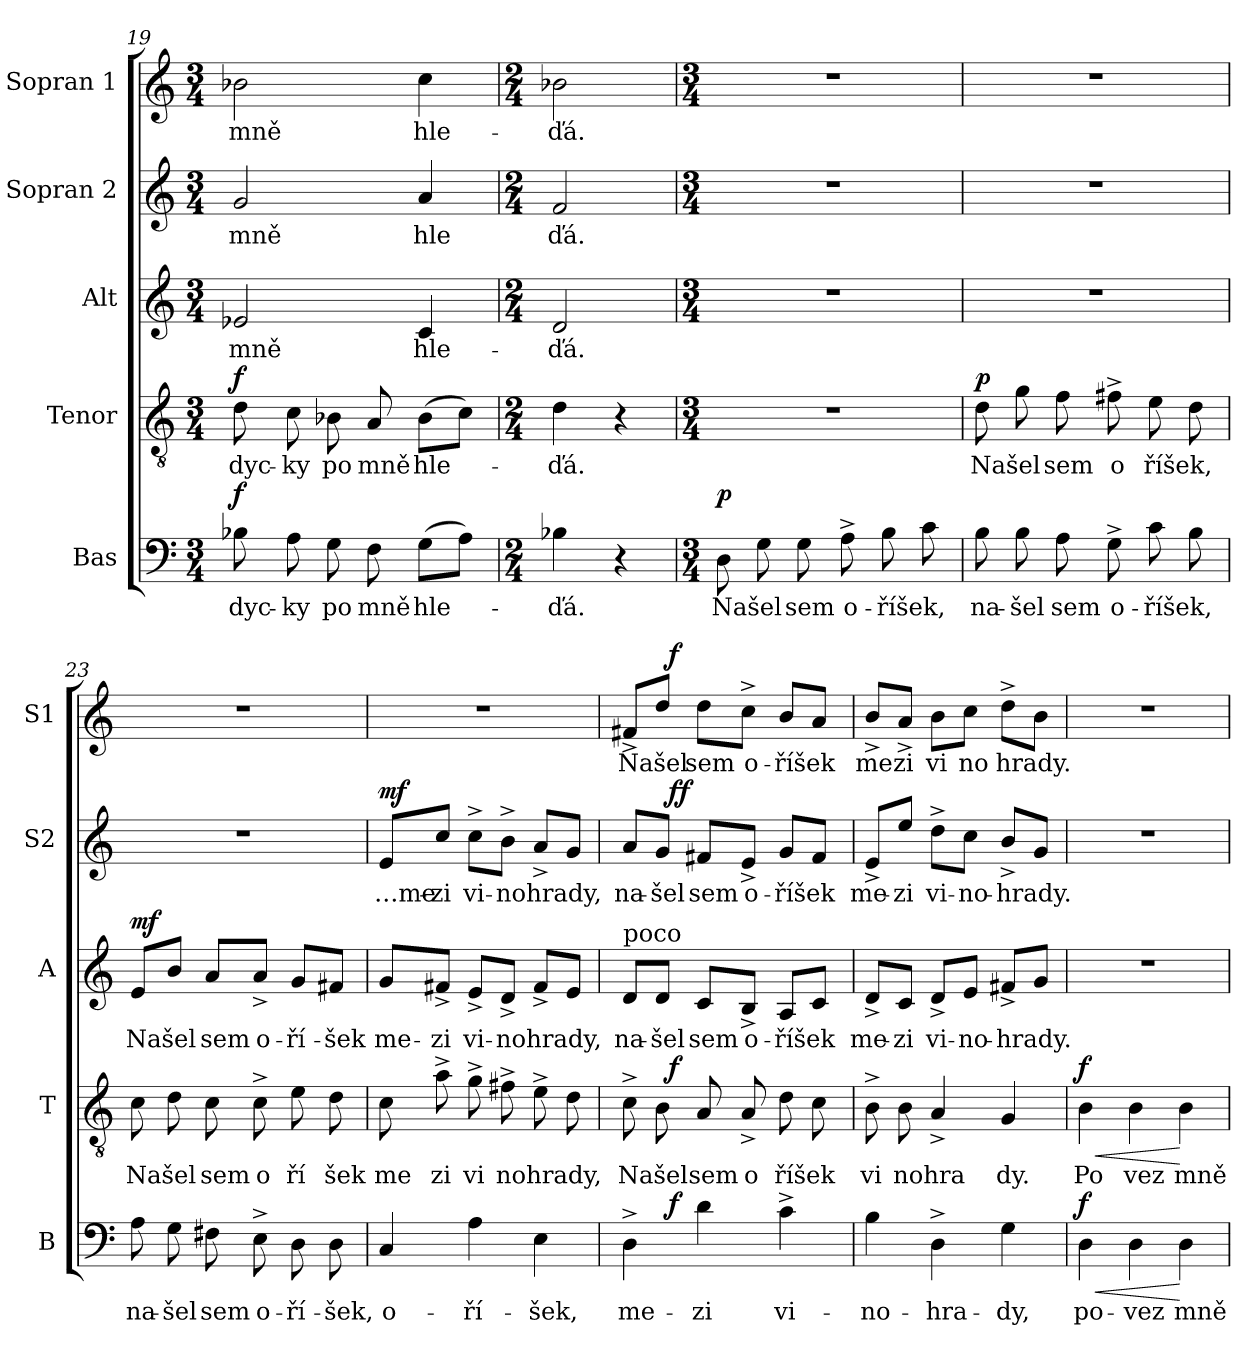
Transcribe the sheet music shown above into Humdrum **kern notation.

**kern	**text	**dynam	**kern	**text	**dynam	**kern	**text	**dynam	**kern	**text	**dynam	**kern	**text	**dynam
*part5	*part5	*part5	*part4	*part4	*part4	*part3	*part3	*part3	*part2	*part2	*part2	*part1	*part1	*part1
*staff5	*staff5	*staff5	*staff4	*staff4	*staff4	*staff3	*staff3	*staff3	*staff2	*staff2	*staff2	*staff1	*staff1	*staff1
*I"Bas	*	*	*I"Tenor	*	*	*I"Alt	*	*	*I"Sopran 2	*	*	*I"Sopran 1	*	*
*I'B	*	*	*I'T	*	*	*I'A	*	*	*I'S2	*	*	*I'S1	*	*
*clefF4	*	*	*clefGv2	*	*	*clefG2	*	*	*clefG2	*	*	*clefG2	*	*
*M3/4	*	*	*M3/4	*	*	*M3/4	*	*	*M3/4	*	*	*M3/4	*	*
=19	=19	=19	=19	=19	=19	=19	=19	=19	=19	=19	=19	=19	=19	=19
!	!LO:LY:b:cj	!LO:DY:a	!	!LO:LY:b:cj	!LO:DY:a	!	!LO:LY:b:cj	!	!	!LO:LY:b:cj	!	!	!LO:LY:b:cj	!
8B-X\	dyc-	f	8d\	dyc-	f	2e-X/	mně	.	2g/	mně	.	2b-X\	mně	.
!	!LO:LY:b:cj	!	!	!LO:LY:b:cj	!	!	!	!	!	!	!	!	!	!
8A\	-ky	.	8c\	-ky	.	.	.	.	.	.	.	.	.	.
!	!LO:LY:b:cj	!	!	!LO:LY:b:cj	!	!	!	!	!	!	!	!	!	!
8G\	po	.	8B-X\	po	.	.	.	.	.	.	.	.	.	.
!	!LO:LY:b:cj	!	!	!LO:LY:b:cj	!	!	!	!	!	!	!	!	!	!
8F\	mně	.	8A/	mně	.	.	.	.	.	.	.	.	.	.
!	!LO:LY:b	!	!	!LO:LY:b	!	!	!LO:LY:b:cj	!	!	!LO:LY:b:cj	!	!	!LO:LY:b:cj	!
(>8G\L	hle-	.	(>8B-\L	hle-	.	4c/	hle-	.	4a/	hle	.	4cc\	hle-	.
8A\J)	.	.	8c\J)	.	.	.	.	.	.	.	.	.	.	.
=20	=20	=20	=20	=20	=20	=20	=20	=20	=20	=20	=20	=20	=20	=20
*M2/4	*	*	*M2/4	*	*	*M2/4	*	*	*M2/4	*	*	*M2/4	*	*
!	!LO:LY:b:cj	!	!	!LO:LY:b:cj	!	!	!LO:LY:b:cj	!	!	!LO:LY:b:cj	!	!	!LO:LY:b:cj	!
4B-X\	-ďá.	.	4d\	-ďá.	.	2d/	-ďá.	.	2f/	ďá.	.	2b-X\	-ďá.	.
4r	.	.	4r	.	.	.	.	.	.	.	.	.	.	.
!!LO:LB:g=z
=21	=21	=21	=21	=21	=21	=21	=21	=21	=21	=21	=21	=21	=21	=21
*M3/4	*	*	*M3/4	*	*	*M3/4	*	*	*M3/4	*	*	*M3/4	*	*
!	!LO:LY:b:cj	!LO:DY:a	!LO:N:vis=1	!	!	!LO:N:vis=1	!	!	!LO:N:vis=1	!	!	!LO:N:vis=1	!	!
8D\	Našel	p	2.r	.	.	2.r	.	.	2.r	.	.	2.r	.	.
8G\	.	.	.	.	.	.	.	.	.	.	.	.	.	.
!	!LO:LY:b:cj	!	!	!	!	!	!	!	!	!	!	!	!	!
8G\	sem	.	.	.	.	.	.	.	.	.	.	.	.	.
!	!LO:LY:b:cj	!	!	!	!	!	!	!	!	!	!	!	!	!
8A^>\	o-	.	.	.	.	.	.	.	.	.	.	.	.	.
!	!LO:LY:b	!	!	!	!	!	!	!	!	!	!	!	!	!
8B\	-říšek,	.	.	.	.	.	.	.	.	.	.	.	.	.
8c\	.	.	.	.	.	.	.	.	.	.	.	.	.	.
=22	=22	=22	=22	=22	=22	=22	=22	=22	=22	=22	=22	=22	=22	=22
!	!LO:LY:b:cj	!	!	!LO:LY:b:cj	!LO:DY:a	!LO:N:vis=1	!	!	!LO:N:vis=1	!	!	!LO:N:vis=1	!	!
8B\	na-	.	8d\	Našel	p	2.r	.	.	2.r	.	.	2.r	.	.
!	!LO:LY:b:cj	!	!	!	!	!	!	!	!	!	!	!	!	!
8B\	-šel	.	8g\	.	.	.	.	.	.	.	.	.	.	.
!	!LO:LY:b:cj	!	!	!LO:LY:b:cj	!	!	!	!	!	!	!	!	!	!
8A\	sem	.	8f\	sem	.	.	.	.	.	.	.	.	.	.
!	!LO:LY:b:cj	!	!	!LO:LY:b:cj	!	!	!	!	!	!	!	!	!	!
8G^>\	o-	.	8f#X^>\	o	.	.	.	.	.	.	.	.	.	.
!	!LO:LY:b	!	!	!LO:LY:b	!	!	!	!	!	!	!	!	!	!
8c\	-říšek,	.	8e\	říšek,	.	.	.	.	.	.	.	.	.	.
8B\	.	.	8d\	.	.	.	.	.	.	.	.	.	.	.
=23	=23	=23	=23	=23	=23	=23	=23	=23	=23	=23	=23	=23	=23	=23
!	!LO:LY:b:cj	!	!	!LO:LY:b:cj	!	!	!LO:LY:b:cj	!LO:DY:a	!LO:N:vis=1	!	!	!LO:N:vis=1	!	!
8A\	na-	.	8c\	Našel	.	8e/L	Našel	mf	2.r	.	.	2.r	.	.
!	!LO:LY:b:cj	!	!	!	!	!	!	!	!	!	!	!	!	!
8G\	-šel	.	8d\	.	.	8b/J	.	.	.	.	.	.	.	.
!	!LO:LY:b:cj	!	!	!LO:LY:b:cj	!	!	!LO:LY:b:cj	!	!	!	!	!	!	!
8F#X\	sem	.	8c\	sem	.	8a/L	sem	.	.	.	.	.	.	.
!	!LO:LY:b:cj	!	!	!LO:LY:b:cj	!	!	!LO:LY:b:cj	!	!	!	!	!	!	!
8E^>\	o-	.	8c^>\	o	.	8a^</J	o-	.	.	.	.	.	.	.
!	!LO:LY:b:cj	!	!	!LO:LY:b:cj	!	!	!LO:LY:b:cj	!	!	!	!	!	!	!
8D\	-ří-	.	8e\	ří	.	8g/L	-ří-	.	.	.	.	.	.	.
!	!LO:LY:b:cj	!	!	!LO:LY:b:cj	!	!	!LO:LY:b:cj	!	!	!	!	!	!	!
8D\	-šek,	.	8d\	šek	.	8f#X/J	-šek	.	.	.	.	.	.	.
=24	=24	=24	=24	=24	=24	=24	=24	=24	=24	=24	=24	=24	=24	=24
!	!LO:LY:b:cj	!	!	!LO:LY:b:cj	!	!	!LO:LY:b:cj	!	!	!LO:LY:b:cj	!LO:DY:a	!LO:N:vis=1	!	!
4C/	o-	.	8c\	me	.	8g/L	me-	.	8e/L	…me-	mf	2.r	.	.
!	!	!	!	!LO:LY:b:cj	!	!	!LO:LY:b:cj	!	!	!LO:LY:b:cj	!	!	!	!
.	.	.	8a^>\	zi	.	8f#X^</J	-zi	.	8cc/J	-zi	.	.	.	.
!	!LO:LY:b:cj	!	!	!LO:LY:b:cj	!	!	!LO:LY:b:cj	!	!	!LO:LY:b:cj	!	!	!	!
4A\	-ří-	.	8g^>\	vi	.	8e^</L	vi-	.	8cc^>\L	vi-	.	.	.	.
!	!	!	!	!LO:LY:b	!	!	!LO:LY:b	!	!	!LO:LY:b	!	!	!	!
.	.	.	8f#X^>\	nohrady,	.	8d^</J	-nohrady,	.	8b^>\J	-nohrady,	.	.	.	.
!	!LO:LY:b:cj	!	!	!	!	!	!	!	!	!	!	!	!	!
4E\	-šek,	.	8e^>\	.	.	8f#^</L	.	.	8a^</L	.	.	.	.	.
.	.	.	8d\	.	.	8e/J	.	.	8g/J	.	.	.	.	.
=25	=25	=25	=25	=25	=25	=25	=25	=25	=25	=25	=25	=25	=25	=25
!	!	!	!	!	!	!	!	!	!	!	!	!LO:TX:a:t=poco	!	!
!	!	!	!	!	!	!	!	!	!LO:TX:a:t=poco	!	!	!	!	!
!	!	!	!	!	!	!LO:TX:a:t=poco	!	!	!	!	!	!	!	!
!	!	!	!LO:TX:a:t=poco	!	!	!	!	!	!	!	!	!	!	!
!LO:TX:a:t=poco	!	!	!	!	!	!	!	!	!	!	!	!	!	!
!	!LO:LY:b:cj	!	!	!LO:LY:b:cj	!	!	!LO:LY:b:cj	!	!	!LO:LY:b:cj	!	!	!LO:LY:b:cj	!
*^	*	*	*^	*	*	*	*	*	*^	*	*	*^	*	*
4D^>\	8ryy	me-	.	8c^>\	8ryy	Našel	.	8d/L	na-	.	8a/L	8ryy	na-	.	8f#X^</L	8ryy	Našel	.
!	!	!	!	!	!	!	!	!	!LO:LY:b:cj	!	!	!	!LO:LY:b:cj	!	!	!	!	!
.	32ryy	.	.	8B\	32ryy	.	.	8d/J	-šel	.	8g/J	32ryy	-šel	.	8dd/J	32ryy	.	.
!	!	!	!LO:DY:a	!	!	!	!LO:DY:a	!	!	!	!	!	!	!LO:DY:a	!	!	!	!
!	!	!	!	!	!	!	!	!	!	!	!	!	!	!LO:DY:n=1:b	!	!	!	!LO:DY:a
.	2ryy	.	f	.	2ryy	.	f	.	.	.	.	2ryy	.	f f	.	2ryy	.	f
!	!	!LO:LY:b:cj	!	!	!	!LO:LY:b:cj	!	!	!LO:LY:b:cj	!	!	!	!LO:LY:b:cj	!	!	!	!LO:LY:b:cj	!
4d\	.	-zi	.	8A/	.	sem	.	8c/L	sem	.	8f#X/L	.	sem	.	8dd\L	.	sem	.
!	!	!	!	!	!	!LO:LY:b:cj	!	!	!LO:LY:b:cj	!	!	!	!LO:LY:b:cj	!	!	!	!LO:LY:b:cj	!
.	.	.	.	8A^</	.	o	.	8B^</J	o-	.	8e^</J	.	o-	.	8cc^>\J	.	o-	.
!	!	!LO:LY:b:cj	!	!	!	!LO:LY:b	!	!	!LO:LY:b	!	!	!	!LO:LY:b	!	!	!	!LO:LY:b	!
4c^>\	.	vi-	.	8d\	.	říšek	.	8A/L	-říšek	.	8g/L	.	-říšek	.	8b/L	.	-říšek	.
.	.	.	.	8c\	.	.	.	8c/J	.	.	8f#/J	.	.	.	8a/J	.	.	.
.	16.ryy	.	.	.	16.ryy	.	.	.	.	.	.	16.ryy	.	.	.	16.ryy	.	.
!!LO:PB:g=z
=26	=26	=26	=26	=26	=26	=26	=26	=26	=26	=26	=26	=26	=26	=26	=26	=26	=26	=26
!	!	!LO:LY:b:cj	!	!	!	!LO:LY:b:cj	!	!	!LO:LY:b:cj	!	!	!	!LO:LY:b:cj	!	!	!	!LO:LY:b:cj	!
*v	*v	*	*	*	*	*	*	*	*	*	*v	*v	*	*	*v	*v	*	*
*	*	*	*v	*v	*	*	*	*	*	*	*	*	*	*	*
4B\	-no-	.	8B^>\	vi	.	8d^</L	me-	.	8e^</L	me-	.	8b^>/L	me	.
!	!	!	!	!LO:LY:b	!	!	!LO:LY:b:cj	!	!	!LO:LY:b:cj	!	!	!LO:LY:b:cj	!
.	.	.	8B\	nohra	.	8c/J	-zi	.	8ee/J	-zi	.	8a^>/J	zi	.
!	!LO:LY:b:cj	!	!	!	!	!	!LO:LY:b:cj	!	!	!LO:LY:b:cj	!	!	!LO:LY:b:cj	!
4D^>\	-hra-	.	4A^</	.	.	8d^</L	vi-	.	8dd^>\L	vi-	.	8b\L	vi	.
!	!	!	!	!	!	!	!LO:LY:b:cj	!	!	!LO:LY:b:cj	!	!	!LO:LY:b:cj	!
.	.	.	.	.	.	8e/J	-no-	.	8cc\J	-no-	.	8cc\J	no	.
!	!LO:LY:b:cj	!	!	!LO:LY:b:cj	!	!	!LO:LY:b:cj	!	!	!LO:LY:b:cj	!	!	!LO:LY:b:cj	!
4G\	-dy,	.	4G/	dy.	.	8f#X^</L	-hrady.	.	8b^>/L	-hrady.	.	8dd^>\L	hrady.	.
.	.	.	.	.	.	8g/J	.	.	8g/J	.	.	8b\J	.	.
=27	=27	=27	=27	=27	=27	=27	=27	=27	=27	=27	=27	=27	=27	=27
!	!LO:LY:b:cj	!LO:HP:b	!	!LO:LY:b:cj	!LO:HP:b	!LO:N:vis=1	!	!	!LO:N:vis=1	!	!	!LO:N:vis=1	!	!
!	!	!LO:DY:n=1:a	!	!	!LO:DY:n=1:a	!	!	!	!	!	!	!	!	!
4D\	po-	< f	4B\	Po	< f	2.r	.	.	2.r	.	.	2.r	.	.
!	!LO:LY:b:cj	!	!	!LO:LY:b:cj	!	!	!	!	!	!	!	!	!	!
4D\	-vez	.	4B\	vez	.	.	.	.	.	.	.	.	.	.
!	!LO:LY:b:cj	!	!	!LO:LY:b:cj	!	!	!	!	!	!	!	!	!	!
4D\	mně	[	4B\	mně	[	.	.	.	.	.	.	.	.	.
=	=	=	=	=	=	=	=	=	=	=	=	=	=	=
*-	*-	*-	*-	*-	*-	*-	*-	*-	*-	*-	*-	*-	*-	*-
